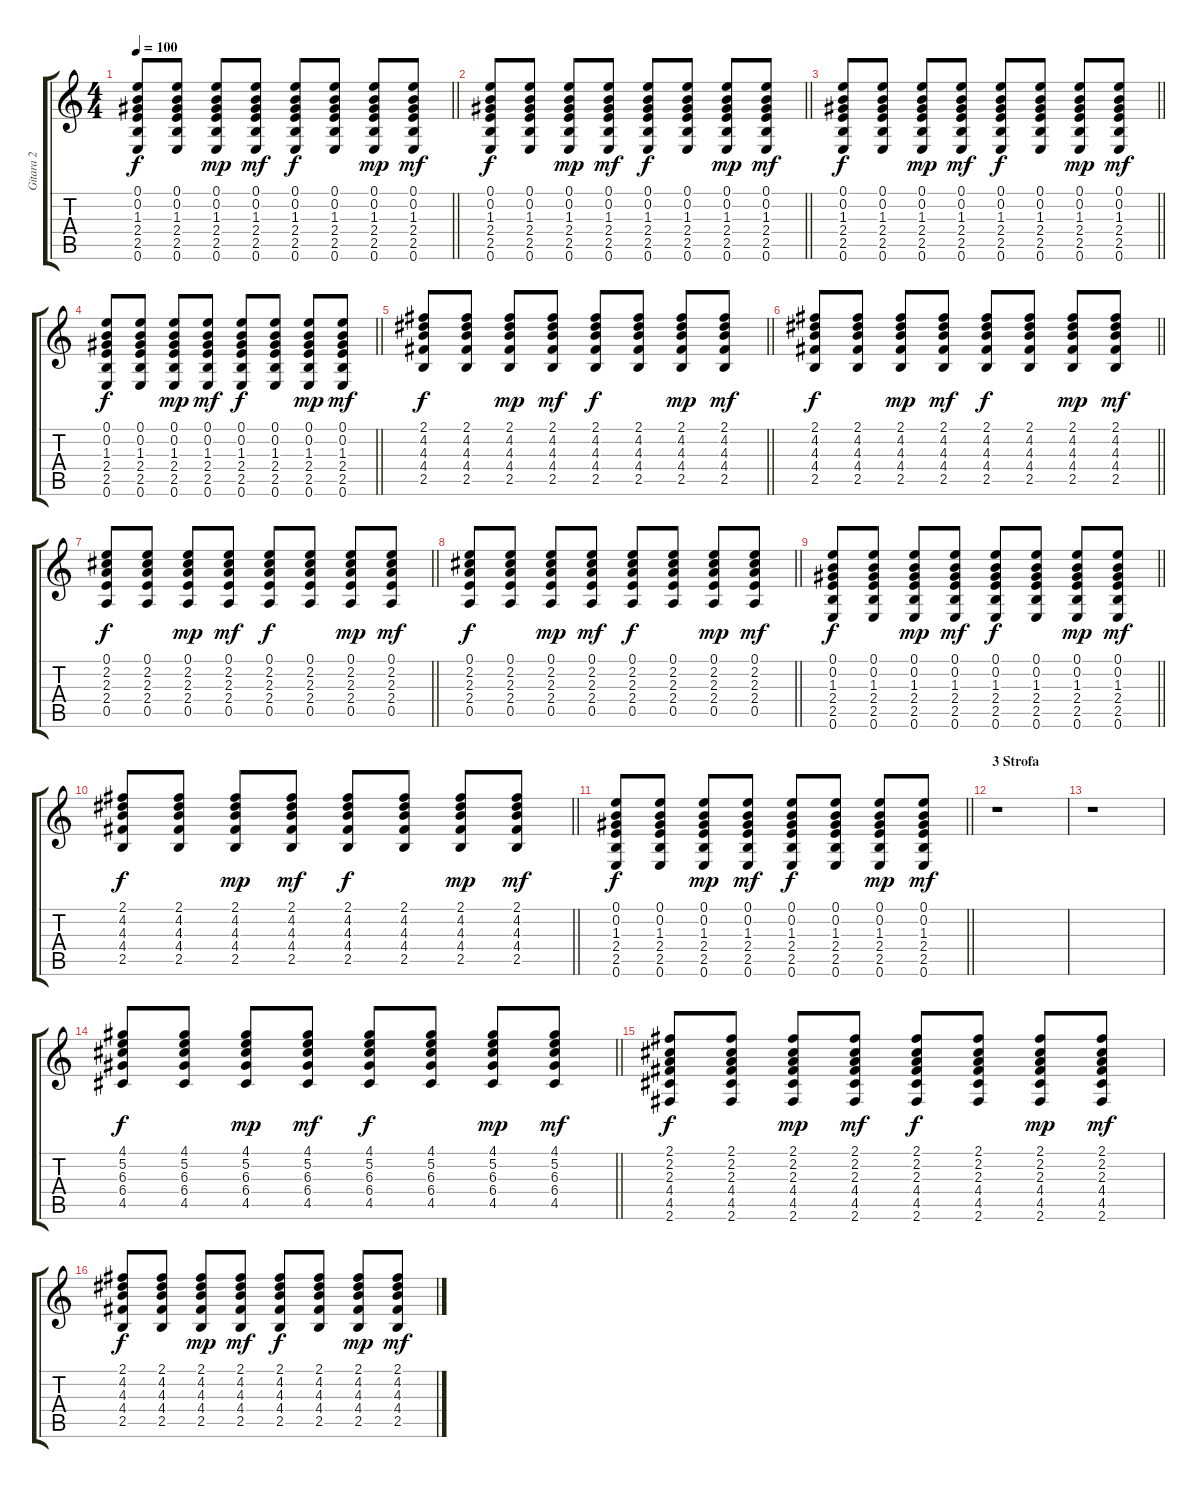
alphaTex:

\track ("Gitara 2" "Gitara 2") {instrument acousticguitarsteel}
\staff {score tabs}
\tuning (E4 B3 G3 D3 A2 E2) {hide}
\ts (4 4)
\tempo 100
\clef g2
\barLineRight lightlight
\ks c
(0.1 0.2 1.3 2.4 2.5 0.6).8{dy f} (0.1 0.2 1.3 2.4 2.5 0.6).8 (0.1 0.2 1.3 2.4 2.5 0.6).8{dy mp} (0.1 0.2 1.3 2.4 2.5 0.6).8{dy mf} (0.1 0.2 1.3 2.4 2.5 0.6).8{dy f} (0.1 0.2 1.3 2.4 2.5 0.6).8 (0.1 0.2 1.3 2.4 2.5 0.6).8{dy mp} (0.1 0.2 1.3 2.4 2.5 0.6).8{dy mf} |
\barLineRight lightlight
(0.1 0.2 1.3 2.4 2.5 0.6).8{dy f} (0.1 0.2 1.3 2.4 2.5 0.6).8 (0.1 0.2 1.3 2.4 2.5 0.6).8{dy mp} (0.1 0.2 1.3 2.4 2.5 0.6).8{dy mf} (0.1 0.2 1.3 2.4 2.5 0.6).8{dy f} (0.1 0.2 1.3 2.4 2.5 0.6).8 (0.1 0.2 1.3 2.4 2.5 0.6).8{dy mp} (0.1 0.2 1.3 2.4 2.5 0.6).8{dy mf} |
\barLineRight lightlight
(0.1 0.2 1.3 2.4 2.5 0.6).8{dy f} (0.1 0.2 1.3 2.4 2.5 0.6).8 (0.1 0.2 1.3 2.4 2.5 0.6).8{dy mp} (0.1 0.2 1.3 2.4 2.5 0.6).8{dy mf} (0.1 0.2 1.3 2.4 2.5 0.6).8{dy f} (0.1 0.2 1.3 2.4 2.5 0.6).8 (0.1 0.2 1.3 2.4 2.5 0.6).8{dy mp} (0.1 0.2 1.3 2.4 2.5 0.6).8{dy mf} |
\barLineRight lightlight
(0.1 0.2 1.3 2.4 2.5 0.6).8{dy f} (0.1 0.2 1.3 2.4 2.5 0.6).8 (0.1 0.2 1.3 2.4 2.5 0.6).8{dy mp} (0.1 0.2 1.3 2.4 2.5 0.6).8{dy mf} (0.1 0.2 1.3 2.4 2.5 0.6).8{dy f} (0.1 0.2 1.3 2.4 2.5 0.6).8 (0.1 0.2 1.3 2.4 2.5 0.6).8{dy mp} (0.1 0.2 1.3 2.4 2.5 0.6).8{dy mf} |
\barLineRight lightlight
(2.1 4.2 4.3 4.4 2.5).8{dy f} (2.1 4.2 4.3 4.4 2.5).8 (2.1 4.2 4.3 4.4 2.5).8{dy mp} (2.1 4.2 4.3 4.4 2.5).8{dy mf} (2.1 4.2 4.3 4.4 2.5).8{dy f} (2.1 4.2 4.3 4.4 2.5).8 (2.1 4.2 4.3 4.4 2.5).8{dy mp} (2.1 4.2 4.3 4.4 2.5).8{dy mf} |
\barLineRight lightlight
(2.1 4.2 4.3 4.4 2.5).8{dy f} (2.1 4.2 4.3 4.4 2.5).8 (2.1 4.2 4.3 4.4 2.5).8{dy mp} (2.1 4.2 4.3 4.4 2.5).8{dy mf} (2.1 4.2 4.3 4.4 2.5).8{dy f} (2.1 4.2 4.3 4.4 2.5).8 (2.1 4.2 4.3 4.4 2.5).8{dy mp} (2.1 4.2 4.3 4.4 2.5).8{dy mf} |
\barLineRight lightlight
(0.1 2.2 2.3 2.4 0.5).8{dy f} (0.1 2.2 2.3 2.4 0.5).8 (0.1 2.2 2.3 2.4 0.5).8{dy mp} (0.1 2.2 2.3 2.4 0.5).8{dy mf} (0.1 2.2 2.3 2.4 0.5).8{dy f} (0.1 2.2 2.3 2.4 0.5).8 (0.1 2.2 2.3 2.4 0.5).8{dy mp} (0.1 2.2 2.3 2.4 0.5).8{dy mf} |
\barLineRight lightlight
(0.1 2.2 2.3 2.4 0.5).8{dy f} (0.1 2.2 2.3 2.4 0.5).8 (0.1 2.2 2.3 2.4 0.5).8{dy mp} (0.1 2.2 2.3 2.4 0.5).8{dy mf} (0.1 2.2 2.3 2.4 0.5).8{dy f} (0.1 2.2 2.3 2.4 0.5).8 (0.1 2.2 2.3 2.4 0.5).8{dy mp} (0.1 2.2 2.3 2.4 0.5).8{dy mf} |
\barLineRight lightlight
(0.1 0.2 1.3 2.4 2.5 0.6).8{dy f} (0.1 0.2 1.3 2.4 2.5 0.6).8 (0.1 0.2 1.3 2.4 2.5 0.6).8{dy mp} (0.1 0.2 1.3 2.4 2.5 0.6).8{dy mf} (0.1 0.2 1.3 2.4 2.5 0.6).8{dy f} (0.1 0.2 1.3 2.4 2.5 0.6).8 (0.1 0.2 1.3 2.4 2.5 0.6).8{dy mp} (0.1 0.2 1.3 2.4 2.5 0.6).8{dy mf} |
\barLineRight lightlight
(2.1 4.2 4.3 4.4 2.5).8{dy f} (2.1 4.2 4.3 4.4 2.5).8 (2.1 4.2 4.3 4.4 2.5).8{dy mp} (2.1 4.2 4.3 4.4 2.5).8{dy mf} (2.1 4.2 4.3 4.4 2.5).8{dy f} (2.1 4.2 4.3 4.4 2.5).8 (2.1 4.2 4.3 4.4 2.5).8{dy mp} (2.1 4.2 4.3 4.4 2.5).8{dy mf} |
\barLineRight lightlight
(0.1 0.2 1.3 2.4 2.5 0.6).8{dy f} (0.1 0.2 1.3 2.4 2.5 0.6).8 (0.1 0.2 1.3 2.4 2.5 0.6).8{dy mp} (0.1 0.2 1.3 2.4 2.5 0.6).8{dy mf} (0.1 0.2 1.3 2.4 2.5 0.6).8{dy f} (0.1 0.2 1.3 2.4 2.5 0.6).8 (0.1 0.2 1.3 2.4 2.5 0.6).8{dy mp} (0.1 0.2 1.3 2.4 2.5 0.6).8{dy mf} |
\section ("" "3 Strofa")
r.1 |
r.1 |
\barLineRight lightlight
(4.1 5.2 6.3 6.4 4.5).8{dy f} (4.1 5.2 6.3 6.4 4.5).8 (4.1 5.2 6.3 6.4 4.5).8{dy mp} (4.1 5.2 6.3 6.4 4.5).8{dy mf} (4.1 5.2 6.3 6.4 4.5).8{dy f} (4.1 5.2 6.3 6.4 4.5).8 (4.1 5.2 6.3 6.4 4.5).8{dy mp} (4.1 5.2 6.3 6.4 4.5).8{dy mf} |
(2.1 2.2 2.3 4.4 4.5 2.6).8{dy f} (2.1 2.2 2.3 4.4 4.5 2.6).8 (2.1 2.2 2.3 4.4 4.5 2.6).8{dy mp} (2.1 2.2 2.3 4.4 4.5 2.6).8{dy mf} (2.1 2.2 2.3 4.4 4.5 2.6).8{dy f} (2.1 2.2 2.3 4.4 4.5 2.6).8 (2.1 2.2 2.3 4.4 4.5 2.6).8{dy mp} (2.1 2.2 2.3 4.4 4.5 2.6).8{dy mf} |
(2.1 4.2 4.3 4.4 2.5).8{dy f} (2.1 4.2 4.3 4.4 2.5).8 (2.1 4.2 4.3 4.4 2.5).8{dy mp} (2.1 4.2 4.3 4.4 2.5).8{dy mf} (2.1 4.2 4.3 4.4 2.5).8{dy f} (2.1 4.2 4.3 4.4 2.5).8 (2.1 4.2 4.3 4.4 2.5).8{dy mp} (2.1 4.2 4.3 4.4 2.5).8{dy mf}
